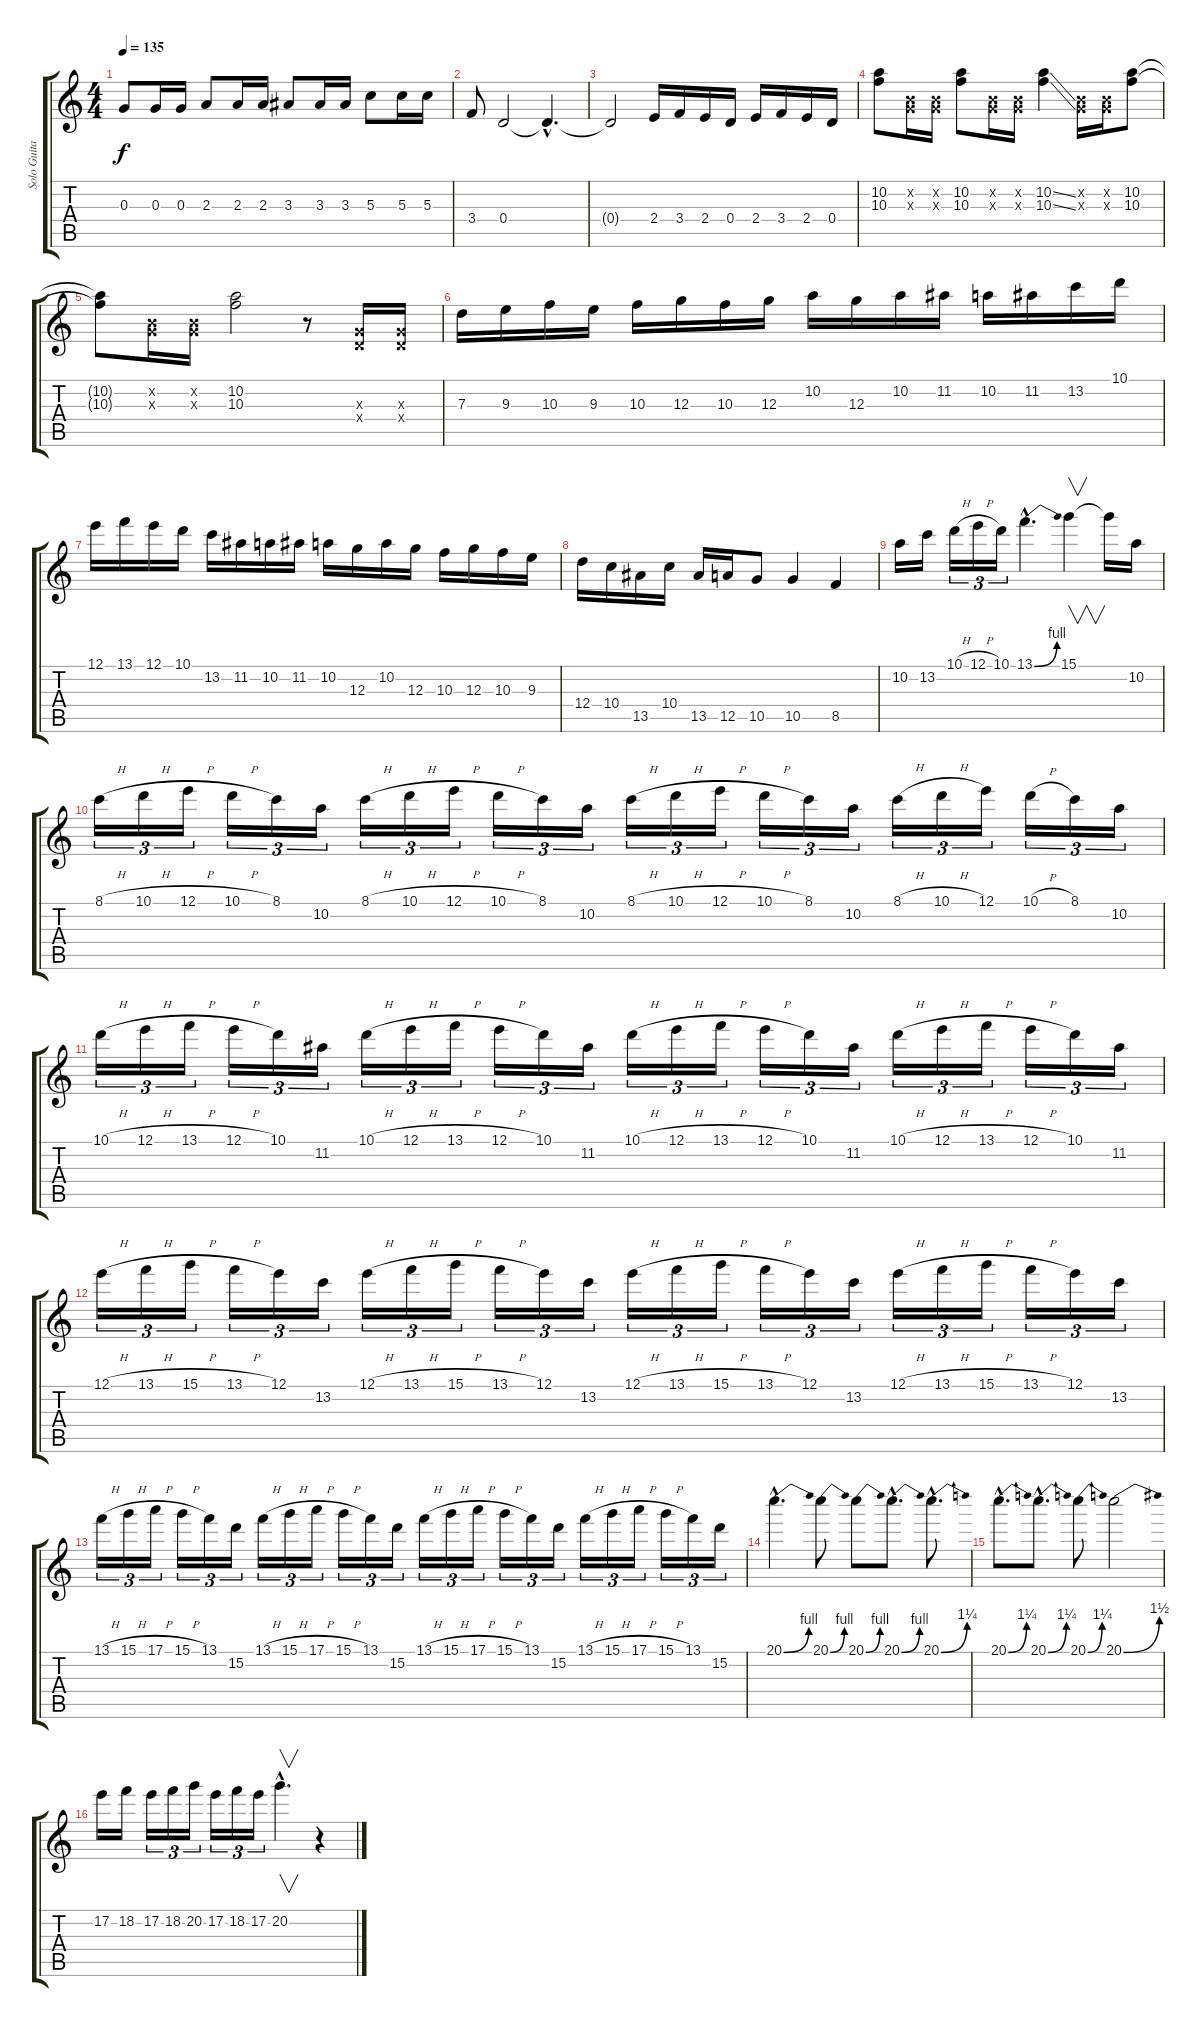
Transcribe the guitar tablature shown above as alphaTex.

\track ("Solo Guitar" "Solo Guita") {instrument overdrivenguitar}
\staff {score tabs}
\tuning (E4 B3 G3 D3 A2 E2) {hide}
\ts (4 4)
\tempo 135
\clef g2
\ks c
0.3{t}.8{dy f} 0.3.16 0.3.16 2.3.8 2.3.16 2.3.16 3.3.8 3.3.16 3.3.16 5.3.8 5.3.16 5.3.16 |
3.4.8 0.4.2 0.4{hac t}.4{d} |
0.4{t}.2 2.4.16 3.4.16 2.4.16 0.4.16 2.4.16 3.4.16 2.4.16 0.4.16 |
(10.2 10.3).8 (0.2{x} 0.3{x}).16 (0.2{x} 0.3{x}).16 (10.2 10.3).8 (0.2{x} 0.3{x}).16 (0.2{x} 0.3{x}).16 (10.2{ss} 10.3{ss}).4 (0.2{x} 0.3{x}).16 (0.2{x} 0.3{x}).16 (10.2 10.3).8 |
(10.2{t} 10.3{t}).8 (0.2{x} 0.3{x}).16 (0.2{x} 0.3{x}).16 (10.2 10.3).2 r.8 (0.3{x} 0.4{x}).16 (0.3{x} 0.4{x}).16 |
7.3.16 9.3.16 10.3.16 9.3.16 10.3.16 12.3.16 10.3.16 12.3.16 10.2.16 12.3.16 10.2.16 11.2.16 10.2.16 11.2.16 13.2.16 10.1.16 |
12.1.16 13.1.16 12.1.16 10.1.16 13.2.16 11.2.16 10.2.16 11.2.16 10.2.16 12.3.16 10.2.16 12.3.16 10.3.16 12.3.16 10.3.16 9.3.16 |
12.4.16 10.4.16 13.5.16 10.4.16 13.5.16 12.5.16 10.5.8 10.5.4 8.5.4 |
10.2.16 13.2.16 10.1{h}.16{tu (3 2)} 12.1{h}.16{tu (3 2)} 10.1.16{tu (3 2)} 13.1{be (bend 0 0 60 4) hac}.4{d} 15.1.4{v} 15.1{t}.16 10.2.16 |
8.1{h}.16{tu (3 2)} 10.1{h}.16{tu (3 2)} 12.1{h}.16{tu (3 2)} 10.1{h}.16{tu (3 2)} 8.1.16{tu (3 2)} 10.2.16{tu (3 2)} 8.1{h}.16{tu (3 2)} 10.1{h}.16{tu (3 2)} 12.1{h}.16{tu (3 2)} 10.1{h}.16{tu (3 2)} 8.1.16{tu (3 2)} 10.2.16{tu (3 2)} 8.1{h}.16{tu (3 2)} 10.1{h}.16{tu (3 2)} 12.1{h}.16{tu (3 2)} 10.1{h}.16{tu (3 2)} 8.1.16{tu (3 2)} 10.2.16{tu (3 2)} 8.1{h}.16{tu (3 2)} 10.1{h}.16{tu (3 2)} 12.1.16{tu (3 2)} 10.1{h}.16{tu (3 2)} 8.1.16{tu (3 2)} 10.2.16{tu (3 2)} |
10.1{h}.16{tu (3 2)} 12.1{h}.16{tu (3 2)} 13.1{h}.16{tu (3 2)} 12.1{h}.16{tu (3 2)} 10.1.16{tu (3 2)} 11.2.16{tu (3 2)} 10.1{h}.16{tu (3 2)} 12.1{h}.16{tu (3 2)} 13.1{h}.16{tu (3 2)} 12.1{h}.16{tu (3 2)} 10.1.16{tu (3 2)} 11.2.16{tu (3 2)} 10.1{h}.16{tu (3 2)} 12.1{h}.16{tu (3 2)} 13.1{h}.16{tu (3 2)} 12.1{h}.16{tu (3 2)} 10.1.16{tu (3 2)} 11.2.16{tu (3 2)} 10.1{h}.16{tu (3 2)} 12.1{h}.16{tu (3 2)} 13.1{h}.16{tu (3 2)} 12.1{h}.16{tu (3 2)} 10.1.16{tu (3 2)} 11.2.16{tu (3 2)} |
12.1{h}.16{tu (3 2)} 13.1{h}.16{tu (3 2)} 15.1{h}.16{tu (3 2)} 13.1{h}.16{tu (3 2)} 12.1.16{tu (3 2)} 13.2.16{tu (3 2)} 12.1{h}.16{tu (3 2)} 13.1{h}.16{tu (3 2)} 15.1{h}.16{tu (3 2)} 13.1{h}.16{tu (3 2)} 12.1.16{tu (3 2)} 13.2.16{tu (3 2)} 12.1{h}.16{tu (3 2)} 13.1{h}.16{tu (3 2)} 15.1{h}.16{tu (3 2)} 13.1{h}.16{tu (3 2)} 12.1.16{tu (3 2)} 13.2.16{tu (3 2)} 12.1{h}.16{tu (3 2)} 13.1{h}.16{tu (3 2)} 15.1{h}.16{tu (3 2)} 13.1{h}.16{tu (3 2)} 12.1.16{tu (3 2)} 13.2.16{tu (3 2)} |
13.1{h}.16{tu (3 2)} 15.1{h}.16{tu (3 2)} 17.1{h}.16{tu (3 2)} 15.1{h}.16{tu (3 2)} 13.1.16{tu (3 2)} 15.2.16{tu (3 2)} 13.1{h}.16{tu (3 2)} 15.1{h}.16{tu (3 2)} 17.1{h}.16{tu (3 2)} 15.1{h}.16{tu (3 2)} 13.1.16{tu (3 2)} 15.2.16{tu (3 2)} 13.1{h}.16{tu (3 2)} 15.1{h}.16{tu (3 2)} 17.1{h}.16{tu (3 2)} 15.1{h}.16{tu (3 2)} 13.1.16{tu (3 2)} 15.2.16{tu (3 2)} 13.1{h}.16{tu (3 2)} 15.1{h}.16{tu (3 2)} 17.1{h}.16{tu (3 2)} 15.1{h}.16{tu (3 2)} 13.1.16{tu (3 2)} 15.2.16{tu (3 2)} |
20.1{be (bend 0 0 60 4) hac}.4{d} 20.1{be (bend 0 0 60 4)}.8 20.1{be (bend 0 0 60 4)}.8 20.1{be (bend 0 0 60 4) hac}.8{d} 20.1{be (bend 0 0 60 5) hac}.8{d} |
20.1{be (bend 0 0 60 5) hac}.8{d} 20.1{be (bend 0 0 60 5) hac}.8{d} 20.1{be (bend 0 0 60 5)}.8 20.1{be (bend 0 0 60 6)}.2 |
17.2.16 18.2.16 17.2.16{tu (3 2)} 18.2.16{tu (3 2)} 20.2.16{tu (3 2)} 17.2.16{tu (3 2)} 18.2.16{tu (3 2)} 17.2.16{tu (3 2)} 20.2{hac}.4{v d} r.4
